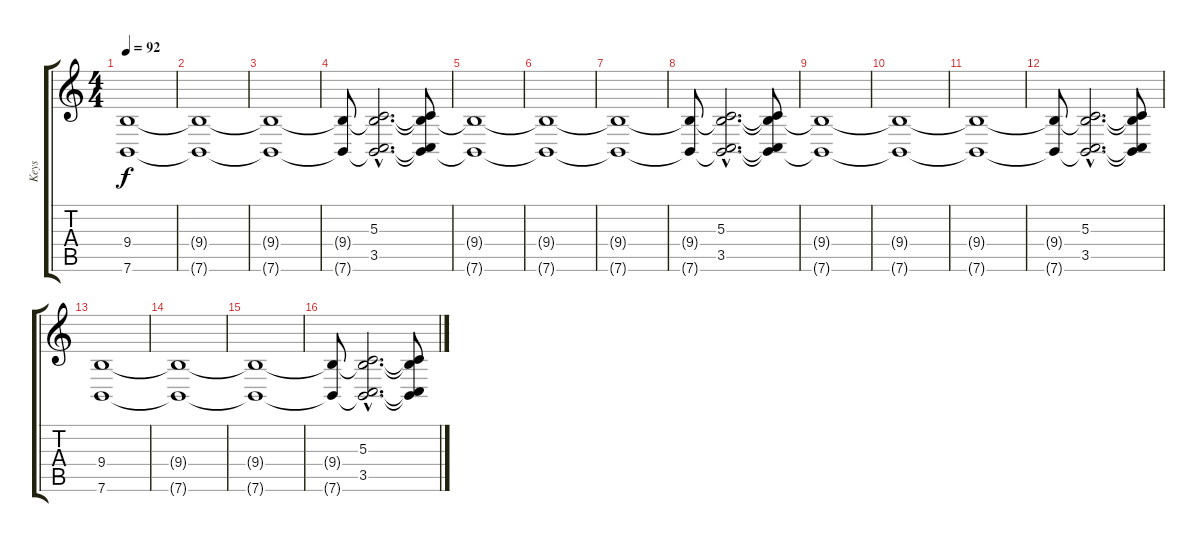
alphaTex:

\track ("Keys" "Keys") {instrument stringensemble2}
\staff {score tabs}
\tuning (E4 B3 G3 D3 A2 E2) {hide}
\ts (4 4)
\tempo 92
\clef g2
\ks c
(9.4{t} 7.6{t}).1{dy f} |
(9.4{t} 7.6{t}).1 |
(9.4{t} 7.6{t}).1 |
(9.4{t} 7.6{t}).8 (5.3{hac} 9.4{hac t} 3.5{hac} 7.6{hac t}).2{d} (5.3{t} 9.4{t} 3.5{t} 7.6{t}).8 |
(9.4{t} 7.6{t}).1 |
(9.4{t} 7.6{t}).1 |
(9.4{t} 7.6{t}).1 |
(9.4{t} 7.6{t}).8 (5.3{hac} 9.4{hac t} 3.5{hac} 7.6{hac t}).2{d} (5.3{t} 9.4{t} 3.5{t} 7.6{t}).8 |
(9.4{t} 7.6{t}).1 |
(9.4{t} 7.6{t}).1 |
(9.4{t} 7.6{t}).1 |
(9.4{t} 7.6{t}).8 (5.3{hac} 9.4{hac t} 3.5{hac} 7.6{hac t}).2{d} (5.3{t} 9.4{t} 3.5{t} 7.6{t}).8 |
(9.4 7.6).1 |
(9.4{t} 7.6{t}).1 |
(9.4{t} 7.6{t}).1 |
(9.4{t} 7.6{t}).8 (5.3{hac} 9.4{hac t} 3.5{hac} 7.6{hac t}).2{d} (5.3{t} 9.4{t} 3.5{t} 7.6{t}).8
